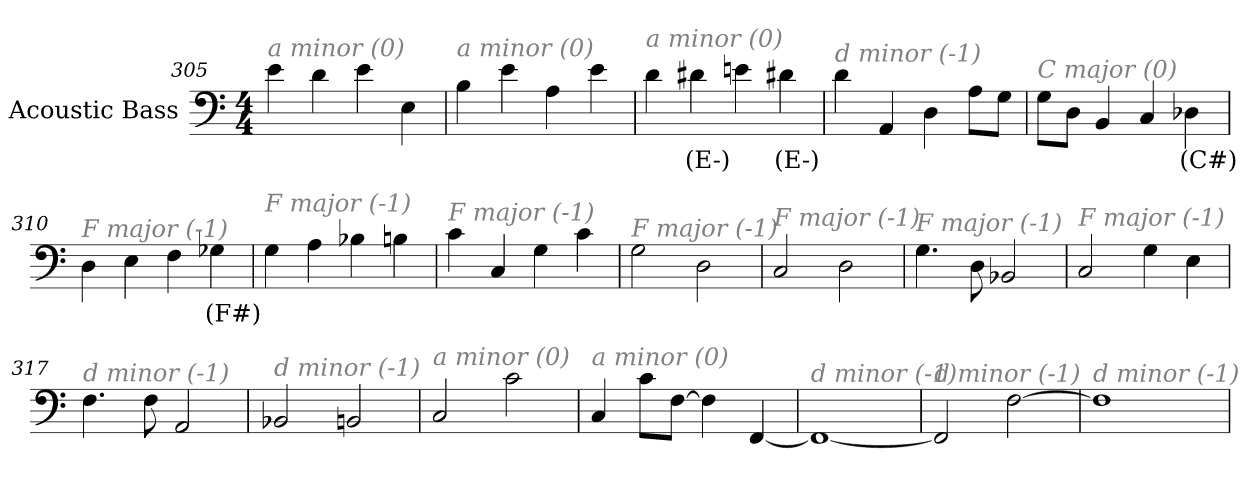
**kern	**text
*part1	*part1
*staff1	*staff1
*I"Acoustic Bass	*
*clefF4	*
*ITrd7c12	*
*k[]	*
*C:	*
*M4/4	*
=305	=305
!LO:TX:i:color=#808080:t=a minor (0)	!
4E	.
4D	.
4E	.
4EE	.
=306	=306
!LO:TX:i:color=#808080:t=a minor (0)	!
4BB	.
4E	.
4AA	.
4E	.
=307	=307
!LO:TX:i:color=#808080:t=a minor (0)	!
4D	.
4D#Xi	(E-)
4En	.
4D#Xi	(E-)
=308	=308
!LO:TX:i:color=#808080:t=d minor (-1)	!
4D	.
4AAA	.
4DD	.
8AAL	.
8GGJ	.
=309	=309
!LO:TX:i:color=#808080:t=C major (0)	!
8GGL	.
8DDJ	.
4BBB	.
4CC	.
4DD-Xi	(C#)
=310	=310
!LO:TX:i:color=#808080:t=F major (-1)	!
4DD	.
4EE	.
4FF	.
4GG-Xi	(F#)
=311	=311
!LO:TX:i:color=#808080:t=F major (-1)	!
4GG	.
4AA	.
4BB-X	.
4BBn	.
=312	=312
!LO:TX:i:color=#808080:t=F major (-1)	!
4C	.
4CC	.
4GG	.
4C	.
=313	=313
!LO:TX:i:color=#808080:t=F major (-1)	!
2GG	.
2DD	.
=314	=314
!LO:TX:i:color=#808080:t=F major (-1)	!
2CC	.
2DD	.
=315	=315
!LO:TX:i:color=#808080:t=F major (-1)	!
4.GG	.
8DD	.
2BBB-X	.
=316	=316
!LO:TX:i:color=#808080:t=F major (-1)	!
2CC	.
4GG	.
4EE	.
=317	=317
!LO:TX:i:color=#808080:t=d minor (-1)	!
4.FF	.
8FF	.
2AAA	.
=318	=318
!LO:TX:i:color=#808080:t=d minor (-1)	!
2BBB-X	.
2BBBn	.
=319	=319
!LO:TX:i:color=#808080:t=a minor (0)	!
2CC	.
2C	.
=320	=320
!LO:TX:i:color=#808080:t=a minor (0)	!
4CC	.
8CL	.
[8FFJ	.
4FF]	.
[4FFF	.
=321	=321
!LO:TX:i:color=#808080:t=d minor (-1)	!
1FFF_	.
=322	=322
!LO:TX:i:color=#808080:t=d minor (-1)	!
2FFF]	.
[2FF	.
=323	=323
!LO:TX:i:color=#808080:t=d minor (-1)	!
1FF]	.
=	=
*-	*-
